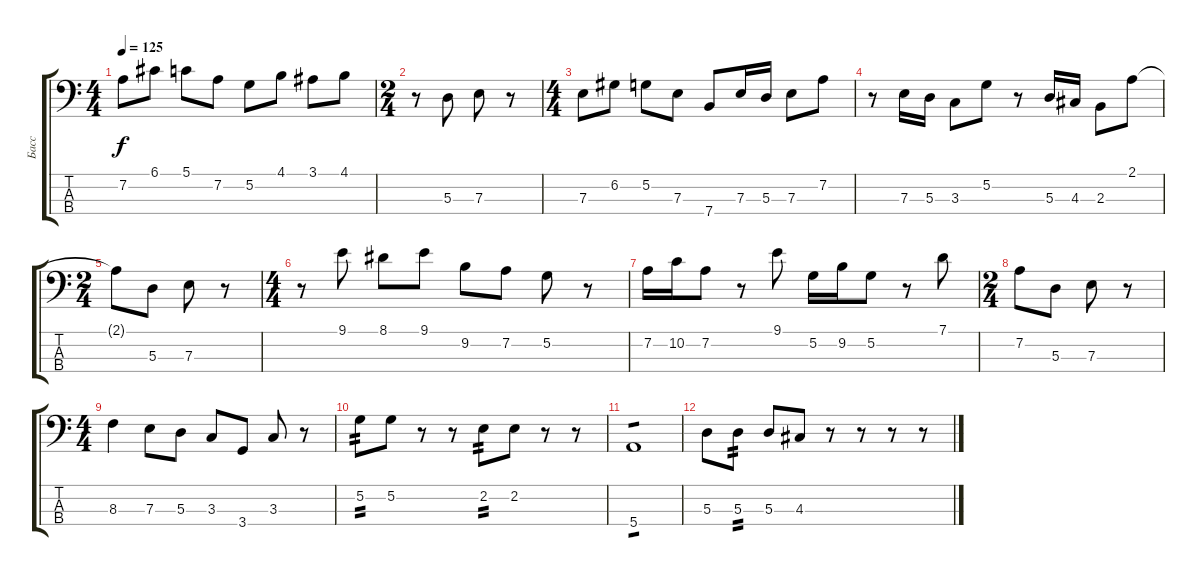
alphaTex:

\track ("Басс" "Басс") {instrument electricbassfinger}
\staff {score tabs}
\tuning (G2 D2 A1 E1) {hide}
\ts (4 4)
\tempo 125
\clef f4
\ks c
7.2.8{dy f} 6.1.8 5.1.8 7.2.8 5.2.8 4.1.8 3.1.8 4.1.8 |
\ts (2 4)
r.8 5.3.8 7.3.8 r.8 |
\ts (4 4)
7.3.8 6.2.8 5.2.8 7.3.8 7.4.8 7.3.16 5.3.16 7.3.8 7.2.8 |
r.8 7.3.16 5.3.16 3.3.8 5.2.8 r.8 5.3.16 4.3.16 2.3.8 2.1.8 |
\ts (2 4)
2.1{t}.8 5.3.8 7.3.8 r.8 |
\ts (4 4)
r.8 9.1.8 8.1.8 9.1.8 9.2.8 7.2.8 5.2.8 r.8 |
7.2.16 10.2.16 7.2.8 r.8 9.1.8 5.2.16 9.2.16 5.2.8 r.8 7.1.8 |
\ts (2 4)
7.2.8 5.3.8 7.3.8 r.8 |
\ts (4 4)
8.3.4 7.3.8 5.3.8 3.3.8 3.4.8 3.3.8 r.8 |
5.2.8{tp 2} 5.2.8 r.8 r.8 2.2.8{tp 2} 2.2.8 r.8 r.8 |
5.4.1{tp 1} |
5.3.8 5.3.8{tp 2} 5.3.8 4.3.8 r.8 r.8 r.8 r.8
